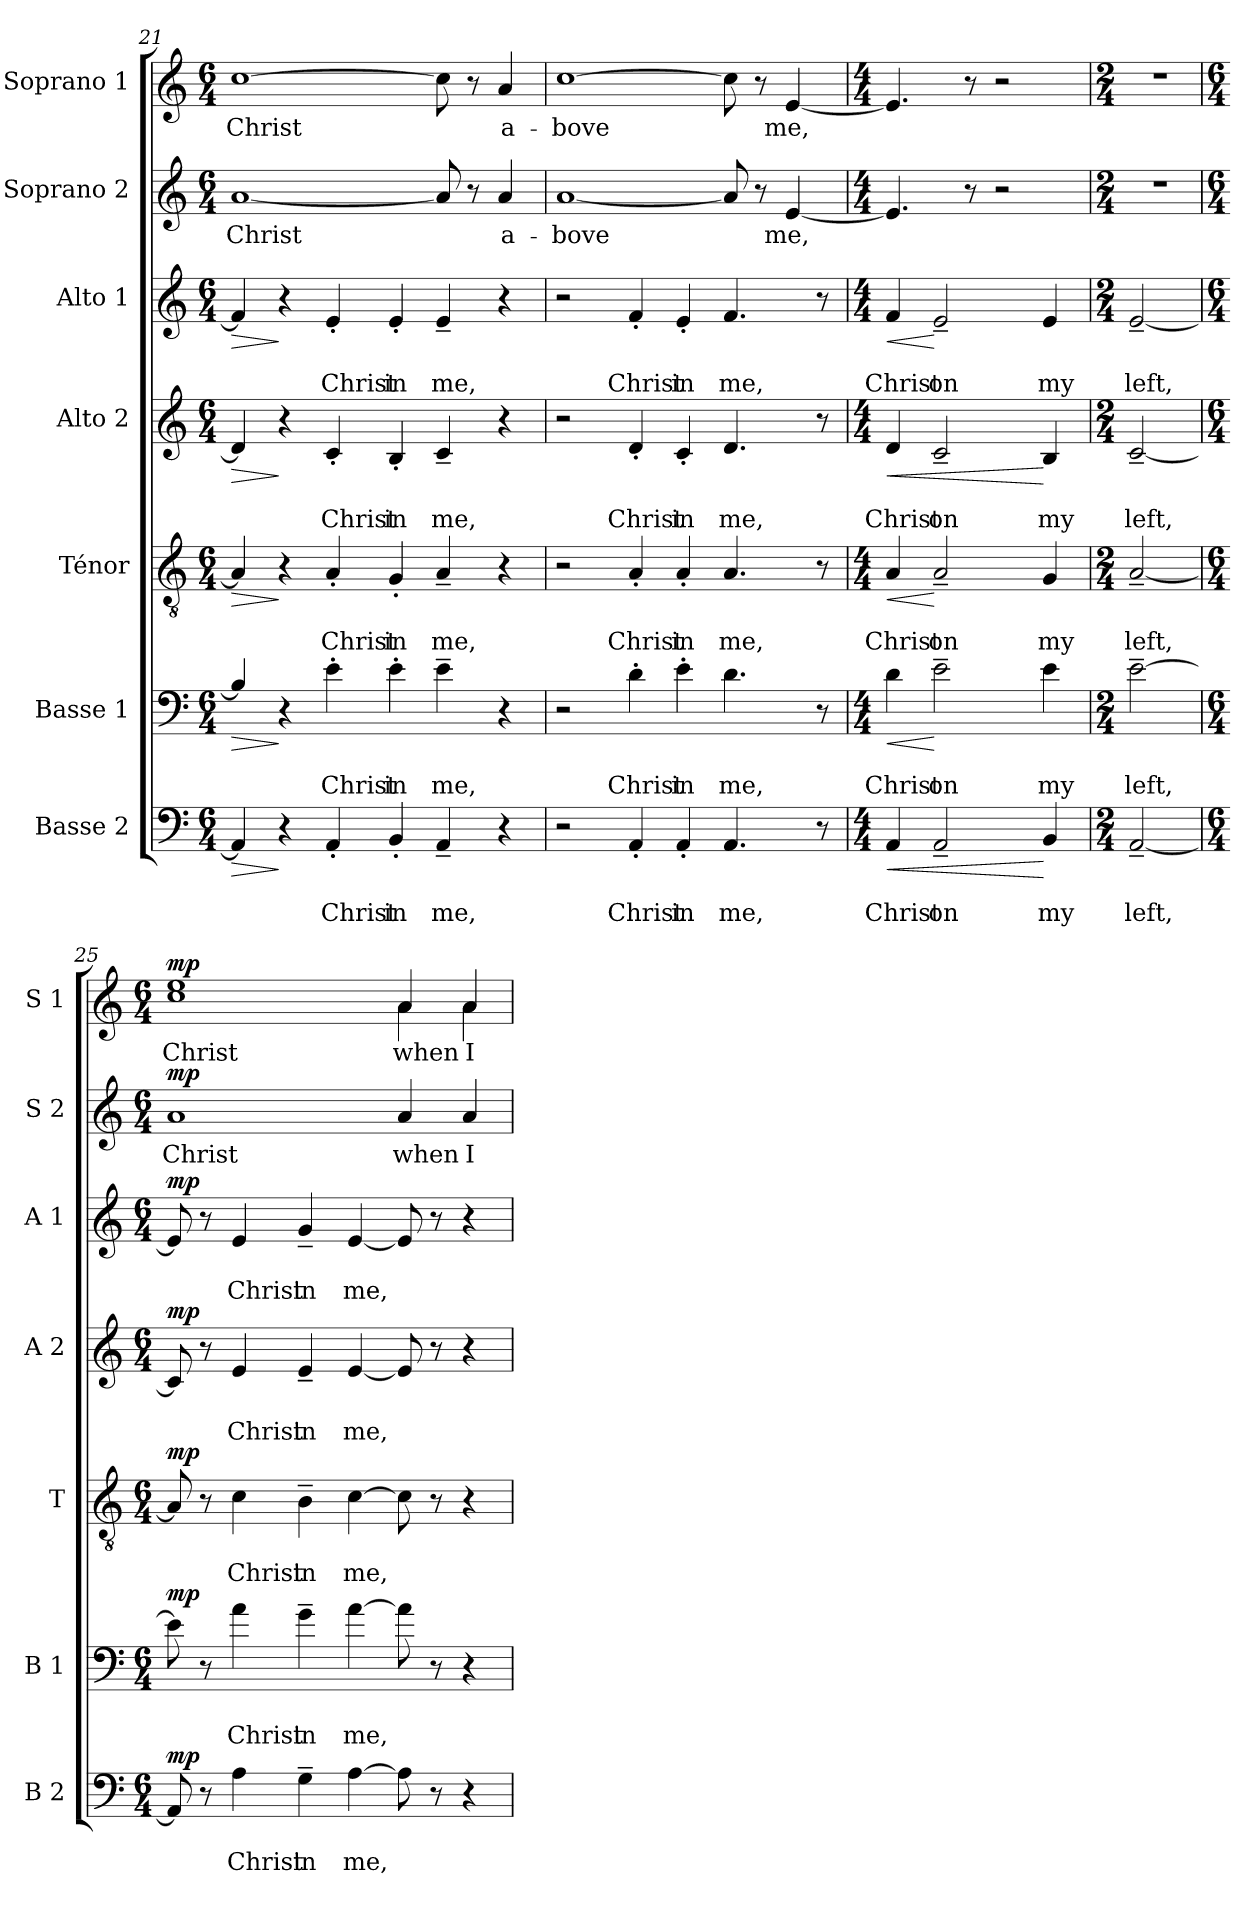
**kern	**text	**text	**dynam	**kern	**text	**text	**dynam	**kern	**text	**text	**dynam	**kern	**text	**text	**dynam	**kern	**text	**text	**dynam	**kern	**text	**dynam	**kern	**text	**dynam
*part7	*part7	*part7	*part7	*part6	*part6	*part6	*part6	*part5	*part5	*part5	*part5	*part4	*part4	*part4	*part4	*part3	*part3	*part3	*part3	*part2	*part2	*part2	*part1	*part1	*part1
*staff7	*staff7	*staff7	*staff7	*staff6	*staff6	*staff6	*staff6	*staff5	*staff5	*staff5	*staff5	*staff4	*staff4	*staff4	*staff4	*staff3	*staff3	*staff3	*staff3	*staff2	*staff2	*staff2	*staff1	*staff1	*staff1
*I"Basse 2	*	*	*	*I"Basse 1	*	*	*	*I"Ténor	*	*	*	*I"Alto 2	*	*	*	*I"Alto 1	*	*	*	*I"Soprano 2	*	*	*I"Soprano 1	*	*
*I'B 2	*	*	*	*I'B 1	*	*	*	*I'T	*	*	*	*I'A 2	*	*	*	*I'A 1	*	*	*	*I'S 2	*	*	*I'S 1	*	*
*clefF4	*	*	*	*clefF4	*	*	*	*clefGv2	*	*	*	*clefG2	*	*	*	*clefG2	*	*	*	*clefG2	*	*	*clefG2	*	*
*	*	*	*	*ITrd12c21	*	*	*	*	*	*	*	*	*	*	*	*	*	*	*	*	*	*	*	*	*
*k[]	*	*	*	*k[]	*	*	*	*k[]	*	*	*	*k[]	*	*	*	*k[]	*	*	*	*k[]	*	*	*k[]	*	*
*M6/4	*	*	*	*M6/4	*	*	*	*M6/4	*	*	*	*M6/4	*	*	*	*M6/4	*	*	*	*M6/4	*	*	*M6/4	*	*
=21	=21	=21	=21	=21	=21	=21	=21	=21	=21	=21	=21	=21	=21	=21	=21	=21	=21	=21	=21	=21	=21	=21	=21	=21	=21
!	!	!	!LO:HP:b	!	!	!	!LO:HP:b	!	!	!	!LO:HP:b	!	!	!	!LO:HP:b	!	!	!	!LO:HP:b	!	!LO:LY:b	!	!	!LO:LY:b	!
4AA/]	.	.	>	4BB/]	.	.	>	4A/]	.	.	>	4d/]	.	.	>	4f/]	.	.	>	[1a	Christ	.	[1cc	Christ	.
4r	.	.	]	4r	.	.	]	4r	.	.	]	4r	.	.	]	4r	.	.	]	.	.	.	.	.	.
!	!	!LO:LY:b	!	!	!	!LO:LY:b	!	!	!	!LO:LY:b	!	!	!	!LO:LY:b	!	!	!	!LO:LY:b	!	!	!	!	!	!	!
4AA'/	.	Christ	.	4E'\	.	Christ	.	4A'/	.	Christ	.	4c'/	.	Christ	.	4e'/	.	Christ	.	.	.	.	.	.	.
!	!	!LO:LY:b	!	!	!	!LO:LY:b	!	!	!	!LO:LY:b	!	!	!	!LO:LY:b	!	!	!	!LO:LY:b	!	!	!	!	!	!	!
4BB'/	.	in	.	4E'\	.	in	.	4G'/	.	in	.	4B'/	.	in	.	4e'/	.	in	.	.	.	.	.	.	.
!	!	!LO:LY:b	!	!	!	!LO:LY:b	!	!	!	!LO:LY:b	!	!	!	!LO:LY:b	!	!	!	!LO:LY:b	!	!	!	!	!	!	!
4AA~/	.	me,	.	4E~\	.	me,	.	4A~/	.	me,	.	4c~/	.	me,	.	4e~/	.	me,	.	8a/]	.	.	8cc\]	.	.
.	.	.	.	.	.	.	.	.	.	.	.	.	.	.	.	.	.	.	.	8r	.	.	8r	.	.
!	!	!	!	!	!	!	!	!	!	!	!	!	!	!	!	!	!	!	!	!	!LO:LY:b	!	!	!LO:LY:b	!
4r	.	.	.	4r	.	.	.	4r	.	.	.	4r	.	.	.	4r	.	.	.	4a/	a-	.	4a/	a-	.
=22	=22	=22	=22	=22	=22	=22	=22	=22	=22	=22	=22	=22	=22	=22	=22	=22	=22	=22	=22	=22	=22	=22	=22	=22	=22
!	!	!	!	!	!	!	!	!	!	!	!	!	!	!	!	!	!	!	!	!	!LO:LY:b	!	!	!LO:LY:b	!
2r	.	.	.	2r	.	.	.	2r	.	.	.	2r	.	.	.	2r	.	.	.	[1a	-bove	.	[1cc	-bove	.
!	!	!LO:LY:b	!	!	!	!LO:LY:b	!	!	!	!LO:LY:b	!	!	!	!LO:LY:b	!	!	!	!LO:LY:b	!	!	!	!	!	!	!
4AA'/	.	Christ	.	4D'\	.	Christ	.	4A'/	.	Christ	.	4d'/	.	Christ	.	4f'/	.	Christ	.	.	.	.	.	.	.
!	!	!LO:LY:b	!	!	!	!LO:LY:b	!	!	!	!LO:LY:b	!	!	!	!LO:LY:b	!	!	!	!LO:LY:b	!	!	!	!	!	!	!
4AA'/	.	in	.	4E'\	.	in	.	4A'/	.	in	.	4c'/	.	in	.	4e'/	.	in	.	.	.	.	.	.	.
!	!	!LO:LY:b	!	!	!	!LO:LY:b	!	!	!	!LO:LY:b	!	!	!	!LO:LY:b	!	!	!	!LO:LY:b	!	!	!	!	!	!	!
4.AA/	.	me,	.	4.D\	.	me,	.	4.A/	.	me,	.	4.d/	.	me,	.	4.f/	.	me,	.	8a/]	.	.	8cc\]	.	.
.	.	.	.	.	.	.	.	.	.	.	.	.	.	.	.	.	.	.	.	8r	.	.	8r	.	.
!	!	!	!	!	!	!	!	!	!	!	!	!	!	!	!	!	!	!	!	!	!LO:LY:b	!	!	!LO:LY:b	!
.	.	.	.	.	.	.	.	.	.	.	.	.	.	.	.	.	.	.	.	[4e/	me,	.	[4e/	me,	.
8r	.	.	.	8r	.	.	.	8r	.	.	.	8r	.	.	.	8r	.	.	.	.	.	.	.	.	.
=23	=23	=23	=23	=23	=23	=23	=23	=23	=23	=23	=23	=23	=23	=23	=23	=23	=23	=23	=23	=23	=23	=23	=23	=23	=23
*M4/4	*	*	*	*M4/4	*	*	*	*M4/4	*	*	*	*M4/4	*	*	*	*M4/4	*	*	*	*M4/4	*	*	*M4/4	*	*
!	!	!LO:LY:b	!LO:HP:b	!	!	!LO:LY:b	!LO:HP:b	!	!	!LO:LY:b	!LO:HP:b	!	!	!LO:LY:b	!LO:HP:b	!	!	!LO:LY:b	!LO:HP:b	!	!	!	!	!	!
4AA/	.	Christ	<	4D\	.	Christ	<	4A/	.	Christ	<	4d/	.	Christ	<	4f/	.	Christ	<	4.e/]	.	.	4.e/]	.	.
!	!	!LO:LY:b	!	!	!	!LO:LY:b	!	!	!	!LO:LY:b	!	!	!	!LO:LY:b	!	!	!	!LO:LY:b	!	!	!	!	!	!	!
2AA~/	.	on	.	2E~\	.	on	[	2A~/	.	on	[	2c~/	.	on	.	2e~/	.	on	[	.	.	.	.	.	.
.	.	.	.	.	.	.	.	.	.	.	.	.	.	.	.	.	.	.	.	8r	.	.	8r	.	.
.	.	.	.	.	.	.	.	.	.	.	.	.	.	.	.	.	.	.	.	2r	.	.	2r	.	.
!	!	!LO:LY:b	!	!	!	!LO:LY:b	!	!	!	!LO:LY:b	!	!	!	!LO:LY:b	!	!	!	!LO:LY:b	!	!	!	!	!	!	!
4BB/	.	my	[	4E\	.	my	.	4G/	.	my	.	4B/	.	my	[	4e/	.	my	.	.	.	.	.	.	.
=24	=24	=24	=24	=24	=24	=24	=24	=24	=24	=24	=24	=24	=24	=24	=24	=24	=24	=24	=24	=24	=24	=24	=24	=24	=24
*M2/4	*	*	*	*M2/4	*	*	*	*M2/4	*	*	*	*M2/4	*	*	*	*M2/4	*	*	*	*M2/4	*	*	*M2/4	*	*
!	!	!LO:LY:b	!	!	!	!LO:LY:b	!	!	!	!LO:LY:b	!	!	!	!LO:LY:b	!	!	!	!LO:LY:b	!	!	!	!	!	!	!
[2AA~/	.	left,	.	[2E~\	.	left,	.	[2A~/	.	left,	.	[2c~/	.	left,	.	[2e~/	.	left,	.	2r	.	.	2r	.	.
!!LO:PB:g=z
=25	=25	=25	=25	=25	=25	=25	=25	=25	=25	=25	=25	=25	=25	=25	=25	=25	=25	=25	=25	=25	=25	=25	=25	=25	=25
*M6/4	*	*	*	*M6/4	*	*	*	*M6/4	*	*	*	*M6/4	*	*	*	*M6/4	*	*	*	*M6/4	*	*	*M6/4	*	*
!	!	!	!LO:DY:a	!	!	!	!LO:DY:a	!	!	!	!LO:DY:a	!	!	!	!LO:DY:a	!	!	!	!LO:DY:a	!	!LO:LY:b	!LO:DY:a	!	!LO:LY:b	!LO:DY:a
*	*	*	*	*	*	*	*	*	*	*	*	*	*	*	*	*	*	*	*	*	*	*	*^	*	*
8AA/]	.	.	mp	8E\]	.	.	mp	8A/]	.	.	mp	8c/]	.	.	mp	8e/]	.	.	mp	1a	Christ	mp	1ee	1cc	Christ	mp
8r	.	.	.	8r	.	.	.	8r	.	.	.	8r	.	.	.	8r	.	.	.	.	.	.	.	.	.	.
!	!	!LO:LY:b	!	!	!	!LO:LY:b	!	!	!	!LO:LY:b	!	!	!	!LO:LY:b	!	!	!	!LO:LY:b	!	!	!	!	!	!	!	!
4A\	.	Christ	.	4A\	.	Christ	.	4c\	.	Christ	.	4e/	.	Christ	.	4e/	.	Christ	.	.	.	.	.	.	.	.
!	!	!LO:LY:b	!	!	!	!LO:LY:b	!	!	!	!LO:LY:b	!	!	!	!LO:LY:b	!	!	!	!LO:LY:b	!	!	!	!	!	!	!	!
4G~\	.	in	.	4G~\	.	in	.	4B~\	.	in	.	4e~/	.	in	.	4g~/	.	in	.	.	.	.	.	.	.	.
!	!	!LO:LY:b	!	!	!	!LO:LY:b	!	!	!	!LO:LY:b	!	!	!	!LO:LY:b	!	!	!	!LO:LY:b	!	!	!	!	!	!	!	!
[4A\	.	me,	.	[4A\	.	me,	.	[4c\	.	me,	.	[4e/	.	me,	.	[4e/	.	me,	.	.	.	.	.	.	.	.
!	!	!	!	!	!	!	!	!	!	!	!	!	!	!	!	!	!	!	!	!	!LO:LY:b	!	!	!	!LO:LY:b	!
8A\]	.	.	.	8A\]	.	.	.	8c\]	.	.	.	8e/]	.	.	.	8e/]	.	.	.	4a/	when	.	4a/	4a\	when	.
8r	.	.	.	8r	.	.	.	8r	.	.	.	8r	.	.	.	8r	.	.	.	.	.	.	.	.	.	.
!	!	!	!	!	!	!	!	!	!	!	!	!	!	!	!	!	!	!	!	!	!LO:LY:b	!	!	!	!LO:LY:b	!
4r	.	.	.	4r	.	.	.	4r	.	.	.	4r	.	.	.	4r	.	.	.	4a/	I	.	4a/	4a\	I	.
*	*	*	*	*	*	*	*	*	*	*	*	*	*	*	*	*	*	*	*	*	*	*	*v	*v	*	*
=	=	=	=	=	=	=	=	=	=	=	=	=	=	=	=	=	=	=	=	=	=	=	=	=	=
*-	*-	*-	*-	*-	*-	*-	*-	*-	*-	*-	*-	*-	*-	*-	*-	*-	*-	*-	*-	*-	*-	*-	*-	*-	*-
